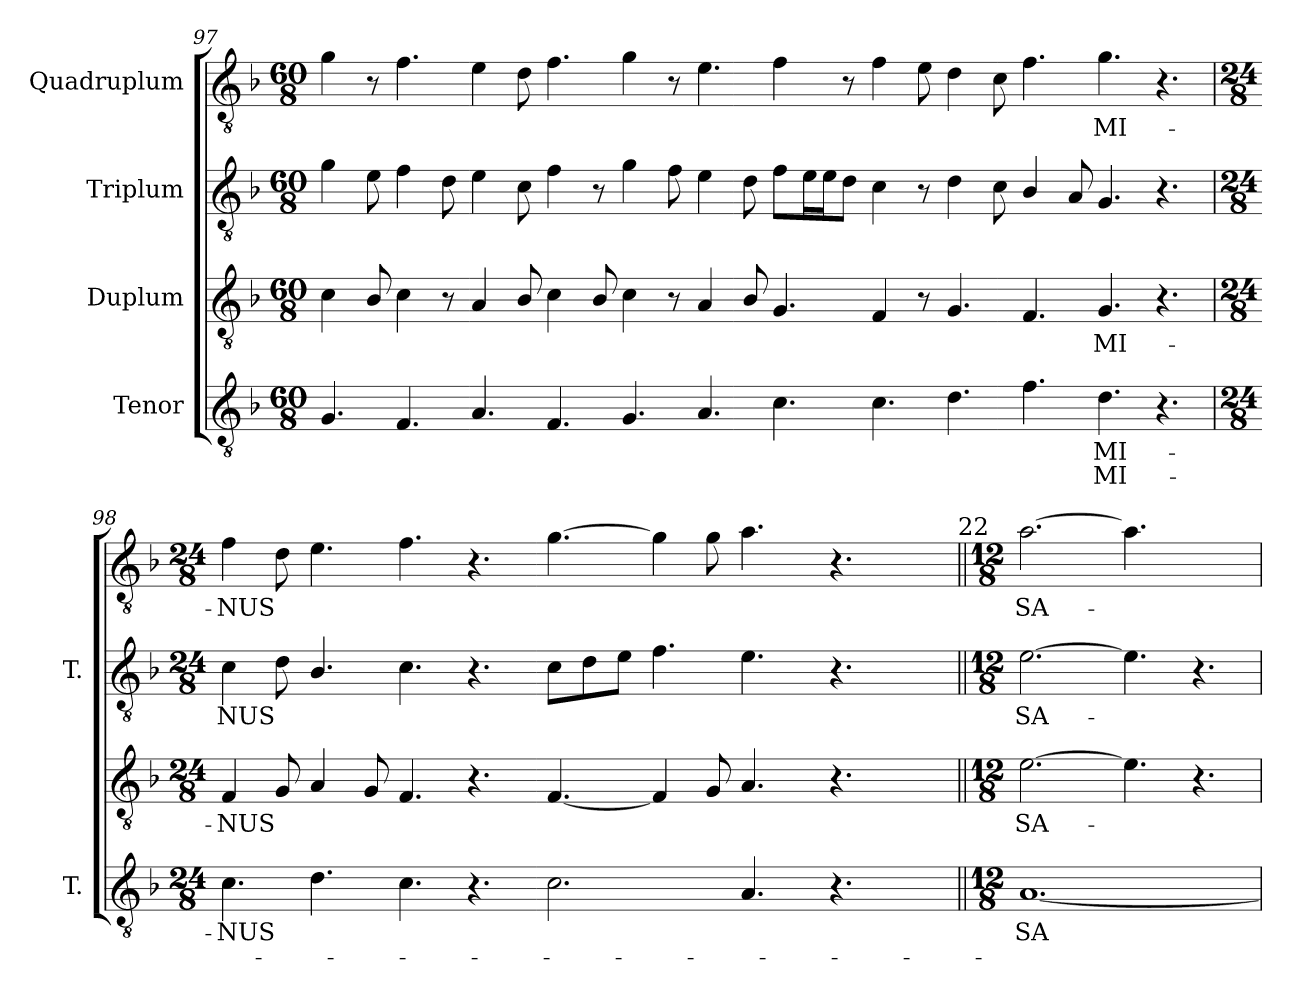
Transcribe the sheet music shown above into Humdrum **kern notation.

**kern	**text	**text	**kern	**text	**kern	**text	**kern	**text
*part4	*part4	*part4	*part3	*part3	*part2	*part2	*part1	*part1
*staff4	*staff4	*staff4	*staff3	*staff3	*staff2	*staff2	*staff1	*staff1
*I"Tenor	*	*	*I"Duplum	*	*I"Triplum	*	*I"Quadruplum	*
*I'T.	*	*	*	*	*I'T.	*	*	*
!!LO:LB:g=z
*clefGv2	*	*	*clefGv2	*	*clefGv2	*	*clefGv2	*
*ITrd7c12	*	*	*ITrd7c12	*	*ITrd7c12	*	*ITrd7c12	*
*k[b-]	*	*	*k[b-]	*	*k[b-]	*	*k[b-]	*
*F:	*	*	*F:	*	*F:	*	*F:	*
*M60/8	*	*	*M60/8	*	*M60/8	*	*M60/8	*
=97	=97	=97	=97	=97	=97	=97	=97	=97
4.GGi/	.	.	4Ci\	.	4Gi\	.	4Gi\	.
.	.	.	8BB-i/	.	8Ei\	.	8r	.
4.FFi/	.	.	4Ci\	.	4Fi\	.	4.Fi\	.
.	.	.	8r	.	8Di\	.	.	.
4.AAi/	.	.	4AAi/	.	4Ei\	.	4Ei\	.
.	.	.	8BB-i/	.	8Ci\	.	8Di\	.
4.FFi/	.	.	4Ci\	.	4Fi\	.	4.Fi\	.
.	.	.	8BB-i/	.	8r	.	.	.
4.GGi/	.	.	4Ci\	.	4Gi\	.	4Gi\	.
.	.	.	8r	.	8Fi\	.	8r	.
4.AAi/	.	.	4AAi/	.	4Ei\	.	4.Ei\	.
.	.	.	8BB-i/	.	8Di\	.	.	.
4.Ci\	.	.	4.GGi/	.	8Fi\L	.	4Fi\	.
*	*	*	*	*	*tremolo	*	*	*
.	.	.	.	.	16Ei\	.	.	.
.	.	.	.	.	16Ei\	.	.	.
*	*	*	*	*	*Xtremolo	*	*	*
.	.	.	.	.	8Di\J	.	8r	.
4.Ci\	.	.	4FFi/	.	4Ci\	.	4Fi\	.
.	.	.	8r	.	8r	.	8Ei\	.
4.Di\	.	.	4.GGi/	.	4Di\	.	4Di\	.
.	.	.	.	.	8Ci\	.	8Ci\	.
4.Fi\	.	.	4.FFi/	.	4BB-i/	.	4.Fi\	.
.	.	.	.	.	8AAi/	.	.	.
!	!LO:LY:a:color=#000000	!LO:LY:b:color=#000000	!	!	!	!	!	!
!	!	!	!	!LO:LY:a:color=#000000	!	!	!	!
!	!	!	!	!	!	!	!	!LO:LY:b:color=#000000
4.Di\	-MI-	-MI-	4.GGi/	-MI-	4.GGi/	.	4.Gi\	-MI-
4.r	.	.	4.r	.	4.r	.	4.r	.
=98	=98	=98	=98	=98	=98	=98	=98	=98
*M24/8	*	*	*M24/8	*	*M24/8	*	*M24/8	*
!	!LO:LY:b:color=#000000	!	!	!	!	!	!	!
!	!	!	!	!LO:LY:b:color=#000000	!	!	!	!
!	!	!	!	!	!	!LO:LY:b:color=#000000	!	!
!	!	!	!	!	!	!	!	!LO:LY:b:color=#000000
4.Ci\	-NUS	.	4FFi/	-NUS	4Ci\	-NUS	4Fi\	-NUS
.	.	.	8GGi/	.	8Di\	.	8Di\	.
4.Di\	.	.	4AAi/	.	4.BB-i/	.	4.Ei\	.
.	.	.	8GGi/	.	.	.	.	.
4.Ci\	.	.	4.FFi/	.	4.Ci\	.	4.Fi\	.
4.r	.	.	4.r	.	4.r	.	4.r	.
!!LO:PB:g=z
=99-	=99-	=99-	=99-	=99-	=99-	=99-	=99-	=99-
*	*	*	*	*	*	*	*^	*
2.Ci\	.	.	[4.FFi/	.	8Ci\L	.	[4.Gi\	1ryy	.
.	.	.	.	.	8Di\	.	.	.	.
.	.	.	.	.	8Ei\J	.	.	.	.
.	.	.	4FFi/]	.	4.Fi\	.	4Gi\]	.	.
.	.	.	8GGi/	.	.	.	8Gi\	.	.
4.AAi/	.	.	4.AAi/	.	4.Ei\	.	4.Ai\	.	.
.	.	.	.	.	.	.	.	4ryy	.
4.r	.	.	4.r	.	4.r	.	4.r	.	.
.	.	.	.	.	.	.	.	8ryy	.
.	.	.	.	.	.	.	.	16ryy	.
.	.	.	.	.	.	.	.	32ryy	.
.	.	.	.	.	.	.	.	64ryy	.
.	.	.	.	.	.	.	.	128...ryy	.
!	!	!	!	!	!	!	!	!LO:TX:a:t=22	!
.	.	.	.	.	.	.	.	1024ryy	.
*	*	*	*	*	*	*	*v	*v	*
=100||	=100||	=100||	=100||	=100||	=100||	=100||	=100||	=100||
*M12/8	*	*	*M12/8	*	*M12/8	*	*M12/8	*
*	*	*	*	*	*	*	*^	*
!	!LO:LY:b:color=#000000	!	!	!	!	!	!	!	!
*	*	*	*	*	*	*	*v	*v	*
*	*	*	*	*	*	*	*^	*
!	!	!	!	!LO:LY:b:color=#000000	!	!	!	!	!
*	*	*	*	*	*	*	*v	*v	*
*	*	*	*	*	*	*	*^	*
!	!	!	!	!	!	!LO:LY:b:color=#000000	!	!	!
*	*	*	*	*	*	*	*v	*v	*
*	*	*	*	*	*	*	*^	*
!	!	!	!	!	!	!	!	!	!LO:LY:b:color=#000000
*	*	*	*	*	*	*	*v	*v	*
[1.AAi	SA-	.	[2.Ei\	SA-	[2.Ei\	SA-	[2.Ai\	SA-
.	.	.	4.Ei\]	.	4.Ei\]	.	4.Ai\]	.
.	.	.	4.r	.	4.r	.	4.ryy	.
=	=	=	=	=	=	=	=	=
*-	*-	*-	*-	*-	*-	*-	*-	*-
